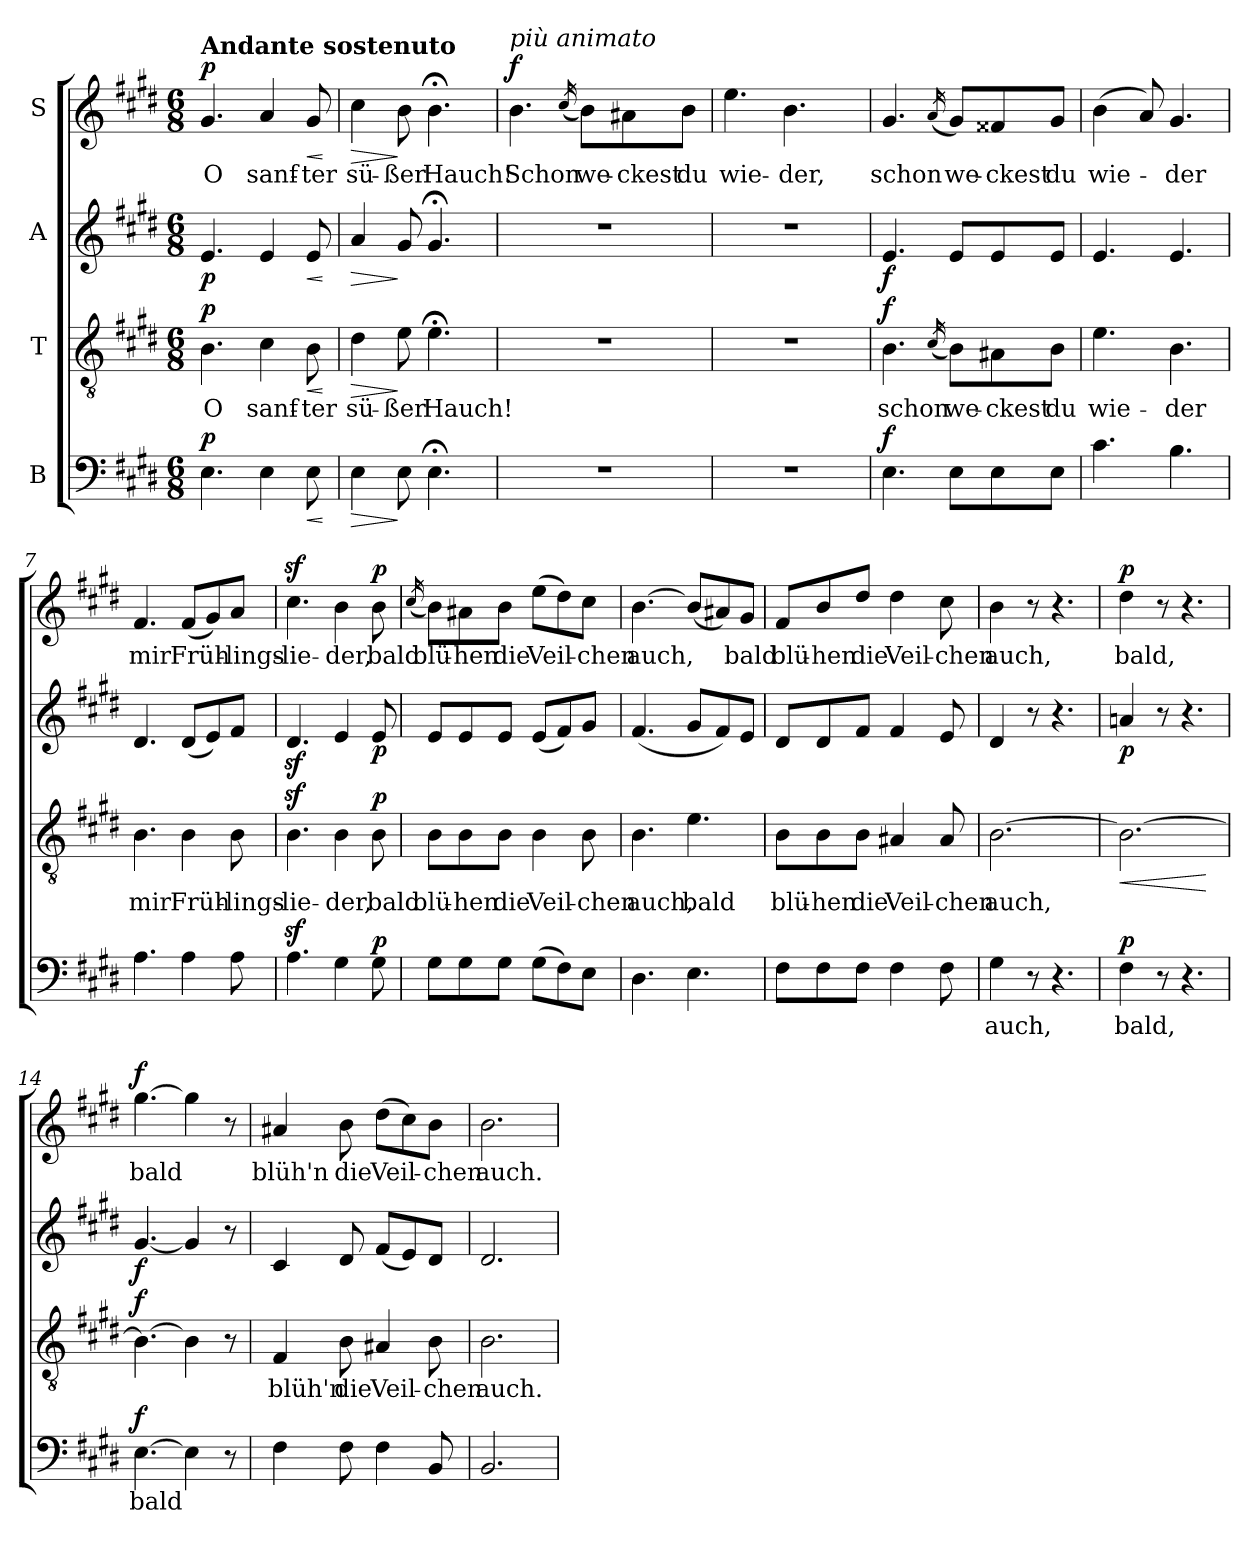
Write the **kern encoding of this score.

**kern	**text	**dynam	**kern	**text	**dynam	**kern	**dynam	**kern	**text	**dynam
*part4	*part4	*part4	*part3	*part3	*part3	*part2	*part2	*part1	*part1	*part1
*staff4	*staff4	*staff4	*staff3	*staff3	*staff3	*staff2	*staff2	*staff1	*staff1	*staff1
*I"B	*	*	*I"T	*	*	*I"A	*	*I"S	*	*
*clefF4	*	*	*clefGv2	*	*	*clefG2	*	*clefG2	*	*
*k[f#c#g#d#]	*	*	*k[f#c#g#d#]	*	*	*k[f#c#g#d#]	*	*k[f#c#g#d#]	*	*
*E:	*	*	*E:	*	*	*E:	*	*E:	*	*
*M6/8	*	*	*M6/8	*	*	*M6/8	*	*M6/8	*	*
=1	=1	=1	=1	=1	=1	=1	=1	=1	=1	=1
!	!	!	!	!	!	!	!	!LO:TX:a:B:t=Andante sostenuto	!	!
!	!	!LO:DY:b	!	!LO:LY:b	!LO:DY:b	!	!LO:DY:b	!	!LO:LY:b	!LO:DY:b
4.E\	.	p	4.B\	O	p	4.e/	p	4.g#/	O	p
!	!	!	!	!LO:LY:b	!	!	!	!	!LO:LY:b	!
4E\	.	.	4c#\	sanf-	.	4e/	.	4a/	sanf-	.
!	!	!LO:HP:b	!	!LO:LY:b	!LO:HP:b	!	!LO:HP:b	!	!LO:LY:b	!LO:HP:b
8E\	.	<	8B\	-ter	<	8e/	<	8g#/	-ter	<
.	.	[	.	.	[	.	[	.	.	[
=2	=2	=2	=2	=2	=2	=2	=2	=2	=2	=2
!	!	!LO:HP:b	!	!LO:LY:b	!LO:HP:b	!	!LO:HP:b	!	!LO:LY:b	!LO:HP:b
4E\	.	>	4d#\	sü-	>	4a/	>	4cc#\	sü-	>
!	!	!	!	!LO:LY:b	!	!	!	!	!LO:LY:b	!
8E\	.	]	8e\	-ßer	]	8g#/	]	8b\	-ßer	]
!	!	!	!	!LO:LY:b	!	!	!	!	!LO:LY:b	!
4.E;<\	.	.	4.e;<\	Hauch!	.	4.g#;</	.	4.b;<\	Hauch!	.
=3	=3	=3	=3	=3	=3	=3	=3	=3	=3	=3
!	!	!	!	!	!	!	!	!LO:TX:a:i:t=più animato	!	!
!	!	!	!	!	!	!	!	!	!LO:LY:b	!LO:DY:b
2.r	.	.	2.r	.	.	2.r	.	4.b\	Schon	f
.	.	.	.	.	.	.	.	(<16qcc#/	.	.
!	!	!	!	!	!	!	!	!	!LO:LY:b	!
.	.	.	.	.	.	.	.	8b\L)	we-	.
!	!	!	!	!	!	!	!	!	!LO:LY:b	!
.	.	.	.	.	.	.	.	8a#X\	-ckest	.
!	!	!	!	!	!	!	!	!	!LO:LY:b	!
.	.	.	.	.	.	.	.	8b\J	du	.
=4	=4	=4	=4	=4	=4	=4	=4	=4	=4	=4
!	!	!	!	!	!	!	!	!	!LO:LY:b	!
2.r	.	.	2.r	.	.	2.r	.	4.ee\	wie-	.
!	!	!	!	!	!	!	!	!	!LO:LY:b	!
.	.	.	.	.	.	.	.	4.b\	-der,	.
=5	=5	=5	=5	=5	=5	=5	=5	=5	=5	=5
!	!	!LO:DY:b	!	!LO:LY:b	!LO:DY:b	!	!LO:DY:b	!	!LO:LY:b	!
4.E\	.	f	4.B\	schon	f	4.e/	f	4.g#/	schon	.
.	.	.	(<16qc#/	.	.	.	.	(<16qa/	.	.
!	!	!	!	!LO:LY:b	!	!	!	!	!LO:LY:b	!
8E\L	.	.	8B\L)	we-	.	8e/L	.	8g#/L)	we-	.
!	!	!	!	!LO:LY:b	!	!	!	!	!LO:LY:b	!
8E\	.	.	8A#X\	-ckest	.	8e/	.	8f##X/	-ckest	.
!	!	!	!	!LO:LY:b	!	!	!	!	!LO:LY:b	!
8E\J	.	.	8B\J	du	.	8e/J	.	8g#/J	du	.
=6	=6	=6	=6	=6	=6	=6	=6	=6	=6	=6
!	!	!	!	!LO:LY:b	!	!	!	!	!LO:LY:b	!
4.c#\	.	.	4.e\	wie-	.	4.e/	.	(>4b\	wie-	.
.	.	.	.	.	.	.	.	8a/)	.	.
!	!	!	!	!LO:LY:b	!	!	!	!	!LO:LY:b	!
4.B\	.	.	4.B\	-der	.	4.e/	.	4.g#/	-der	.
!!LO:LB:g=z
=7	=7	=7	=7	=7	=7	=7	=7	=7	=7	=7
!	!	!	!	!LO:LY:b	!	!	!	!	!LO:LY:b	!
4.A\	.	.	4.B\	mir	.	4.d#/	.	4.f#/	mir	.
!	!	!	!	!LO:LY:b	!	!	!	!	!LO:LY:b	!
4A\	.	.	4B\	Früh-	.	(<8d#/L	.	(<8f#/L	Früh-	.
.	.	.	.	.	.	8e/)	.	8g#/)	.	.
!	!	!	!	!LO:LY:b	!	!	!	!	!LO:LY:b	!
8A\	.	.	8B\	-lings-	.	8f#/J	.	8a/J	-lings-	.
=8	=8	=8	=8	=8	=8	=8	=8	=8	=8	=8
!	!	!	!	!LO:LY:b	!	!	!	!	!LO:LY:b	!
4.Az<\	.	.	4.Bz<\	-lie-	.	4.d#z</	.	4.cc#z<\	-lie-	.
!	!	!	!	!LO:LY:b	!	!	!	!	!LO:LY:b	!
4G#\	.	.	4B\	-der,	.	4e/	.	4b\	-der,	.
!	!	!LO:DY:b	!	!LO:LY:b	!LO:DY:b	!	!LO:DY:b	!	!LO:LY:b	!LO:DY:b
8G#\	.	p	8B\	bald	p	8e/	p	8b\	bald	p
=9	=9	=9	=9	=9	=9	=9	=9	=9	=9	=9
.	.	.	.	.	.	.	.	(<16qcc#/	.	.
!	!	!	!	!LO:LY:b	!	!	!	!	!LO:LY:b	!
8G#\L	.	.	8B\L	blü-	.	8e/L	.	8b\L)	blü-	.
!	!	!	!	!LO:LY:b	!	!	!	!	!LO:LY:b	!
8G#\	.	.	8B\	-hen	.	8e/	.	8a#X\	-hen	.
!	!	!	!	!LO:LY:b	!	!	!	!	!LO:LY:b	!
8G#\J	.	.	8B\J	die	.	8e/J	.	8b\J	die	.
!	!	!	!	!LO:LY:b	!	!	!	!	!LO:LY:b	!
(>8G#\L	.	.	4B\	Veil-	.	(<8e/L	.	(>8ee\L	Veil-	.
8F#\)	.	.	.	.	.	8f#/)	.	8dd#\)	.	.
!	!	!	!	!LO:LY:b	!	!	!	!	!LO:LY:b	!
8E\J	.	.	8B\	-chen	.	8g#/J	.	8cc#\J	-chen	.
=10	=10	=10	=10	=10	=10	=10	=10	=10	=10	=10
!	!	!	!	!LO:LY:b	!	!	!	!	!LO:LY:b	!
4.D#\	.	.	4.B\	auch,	.	(<4.f#/	.	[4.b\	auch,	.
!	!	!	!	!LO:LY:b	!	!	!	!	!	!
4.E\	.	.	4.e\	bald	.	8g#/L	.	(<8b/L]	.	.
.	.	.	.	.	.	8f#/)	.	8a#X/)	.	.
!	!	!	!	!	!	!	!	!	!LO:LY:b	!
.	.	.	.	.	.	8e/J	.	8g#/J	bald	.
=11	=11	=11	=11	=11	=11	=11	=11	=11	=11	=11
!	!	!	!	!LO:LY:b	!	!	!	!	!LO:LY:b	!
8F#\L	.	.	8B\L	blü-	.	8d#/L	.	8f#/L	blü-	.
!	!	!	!	!LO:LY:b	!	!	!	!	!LO:LY:b	!
8F#\	.	.	8B\	-hen	.	8d#/	.	8b/	-hen	.
!	!	!	!	!LO:LY:b	!	!	!	!	!LO:LY:b	!
8F#\J	.	.	8B\J	die	.	8f#/J	.	8dd#/J	die	.
!	!	!	!	!LO:LY:b	!	!	!	!	!LO:LY:b	!
4F#\	.	.	4A#X/	Veil-	.	4f#/	.	4dd#\	Veil-	.
!	!	!	!	!LO:LY:b	!	!	!	!	!LO:LY:b	!
8F#\	.	.	8A#/	-chen	.	8e/	.	8cc#\	-chen	.
!!LO:LB:g=z
=12	=12	=12	=12	=12	=12	=12	=12	=12	=12	=12
!	!LO:LY:b	!	!	!LO:LY:b	!	!	!	!	!LO:LY:b	!
4G#\	auch,	.	[2.B\	auch,	.	4d#/	.	4b\	auch,	.
8r	.	.	.	.	.	8r	.	8r	.	.
4.r	.	.	.	.	.	4.r	.	4.r	.	.
=13	=13	=13	=13	=13	=13	=13	=13	=13	=13	=13
!	!LO:LY:b	!LO:DY:b	!	!	!LO:HP:b	!	!LO:DY:b	!	!LO:LY:b	!LO:DY:b
4F#\	bald,	p	2.B\_	.	<	4an/	p	4dd#\	bald,	p
8r	.	.	.	.	.	8r	.	8r	.	.
4.r	.	.	.	.	.	4.r	.	4.r	.	.
.	.	.	.	.	[	.	.	.	.	.
=14	=14	=14	=14	=14	=14	=14	=14	=14	=14	=14
!	!LO:LY:b	!LO:DY:b	!	!	!LO:DY:b	!	!LO:DY:b	!	!LO:LY:b	!LO:DY:b
[4.E\	bald	f	4.B\_	.	f	[4.g#/	f	[4.gg#\	bald	f
4E\]	.	.	4B\]	.	.	4g#/]	.	4gg#\]	.	.
8r	.	.	8r	.	.	8r	.	8r	.	.
=15	=15	=15	=15	=15	=15	=15	=15	=15	=15	=15
!	!	!	!	!LO:LY:b	!	!	!	!	!LO:LY:b	!
4F#\	.	.	4F#/	blüh'n	.	4c#/	.	4a#X/	blüh'n	.
!	!	!	!	!LO:LY:b	!	!	!	!	!LO:LY:b	!
8F#\	.	.	8B\	die	.	8d#/	.	8b\	die	.
!	!	!	!	!LO:LY:b	!	!	!	!	!LO:LY:b	!
4F#\	.	.	4A#X/	Veil-	.	(<8f#/L	.	(>8dd#\L	Veil-	.
.	.	.	.	.	.	8e/)	.	8cc#\)	.	.
!	!	!	!	!LO:LY:b	!	!	!	!	!LO:LY:b	!
8BB/	.	.	8B\	-chen	.	8d#/J	.	8b\J	-chen	.
=16	=16	=16	=16	=16	=16	=16	=16	=16	=16	=16
!	!	!	!	!LO:LY:b	!	!	!	!	!LO:LY:b	!
2.BB/	.	.	2.B\	auch.	.	2.d#/	.	2.b\	auch.	.
=	=	=	=	=	=	=	=	=	=	=
*-	*-	*-	*-	*-	*-	*-	*-	*-	*-	*-
